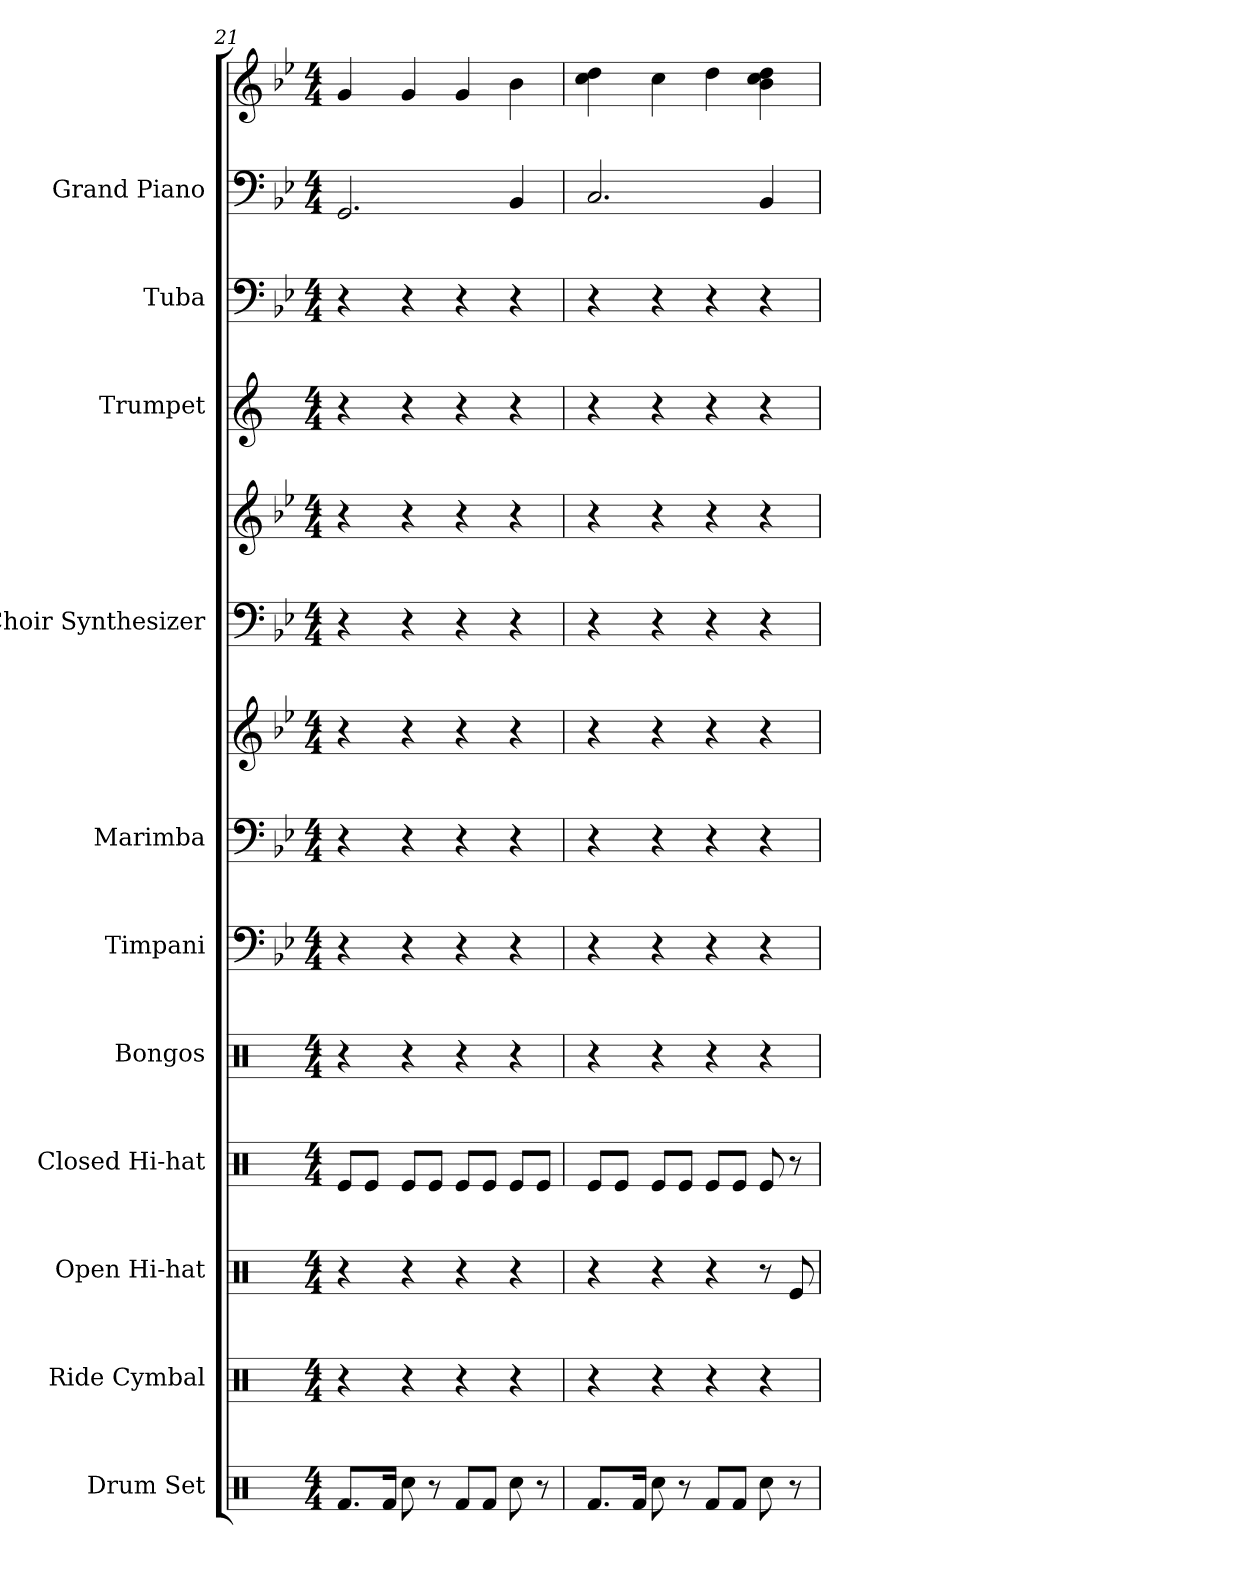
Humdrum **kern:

**kern	**kern	**kern	**kern	**kern	**kern	**kern	**kern	**kern	**kern	**kern	**kern	**kern	**kern
*part11	*part10	*part9	*part8	*part7	*part6	*part5	*part5	*part4	*part4	*part3	*part2	*part1	*part1
*staff14	*staff13	*staff12	*staff11	*staff10	*staff9	*staff8	*staff7	*staff6	*staff5	*staff4	*staff3	*staff2	*staff1
*I"Drum Set	*I"Ride Cymbal	*I"Open Hi-hat	*I"Closed Hi-hat	*I"Bongos	*I"Timpani	*I"Marimba	*	*I"Choir Synthesizer	*	*I"Trumpet	*I"Tuba	*I"Grand Piano	*
*I'Drs.	*I'Ride C.	*I'Op. H-h	*I'Cl. H-h	*	*I'Timp.	*I'Mrm.	*	*I'Synth.	*	*I'Tpt.	*I'Tba.	*I'Pno.	*
*clefX	*clefX	*clefX	*clefX	*clefX	*clefF4	*clefF4	*clefG2	*clefF4	*clefG2	*clefG2	*clefF4	*clefF4	*clefG2
*	*	*	*	*	*	*	*	*	*	*ITrd1c2	*	*	*
*k[]	*k[]	*k[]	*k[]	*k[]	*k[b-e-]	*k[b-e-]	*k[b-e-]	*k[b-e-]	*k[b-e-]	*k[b-e-]	*k[b-e-]	*k[b-e-]	*k[b-e-]
*M4/4	*M4/4	*M4/4	*M4/4	*M4/4	*M4/4	*M4/4	*M4/4	*M4/4	*M4/4	*M4/4	*M4/4	*M4/4	*M4/4
=21	=21	=21	=21	=21	=21	=21	=21	=21	=21	=21	=21	=21	=21
8.RfL	4r	4r	8ReL	4r	4r	4r	4r	4r	4r	4r	4r	2.GG	4g
.	.	.	8ReJ	.	.	.	.	.	.	.	.	.	.
16RfJk	.	.	.	.	.	.	.	.	.	.	.	.	.
8Rcc	4r	4r	8ReL	4r	4r	4r	4r	4r	4r	4r	4r	.	4g
8r	.	.	8ReJ	.	.	.	.	.	.	.	.	.	.
8RfL	4r	4r	8ReL	4r	4r	4r	4r	4r	4r	4r	4r	.	4g
8RfJ	.	.	8ReJ	.	.	.	.	.	.	.	.	.	.
8Rcc	4r	4r	8ReL	4r	4r	4r	4r	4r	4r	4r	4r	4BB-	4b-
8r	.	.	8ReJ	.	.	.	.	.	.	.	.	.	.
=22	=22	=22	=22	=22	=22	=22	=22	=22	=22	=22	=22	=22	=22
8.RfL	4r	4r	8ReL	4r	4r	4r	4r	4r	4r	4r	4r	2.C	4cc 4dd
.	.	.	8ReJ	.	.	.	.	.	.	.	.	.	.
16RfJk	.	.	.	.	.	.	.	.	.	.	.	.	.
8Rcc	4r	4r	8ReL	4r	4r	4r	4r	4r	4r	4r	4r	.	4cc
8r	.	.	8ReJ	.	.	.	.	.	.	.	.	.	.
8RfL	4r	4r	8ReL	4r	4r	4r	4r	4r	4r	4r	4r	.	4dd
8RfJ	.	.	8ReJ	.	.	.	.	.	.	.	.	.	.
8Rcc	4r	8r	8Re	4r	4r	4r	4r	4r	4r	4r	4r	4BB-	4b- 4cc 4dd
8r	.	8Re	8r	.	.	.	.	.	.	.	.	.	.
=	=	=	=	=	=	=	=	=	=	=	=	=	=
*-	*-	*-	*-	*-	*-	*-	*-	*-	*-	*-	*-	*-	*-
